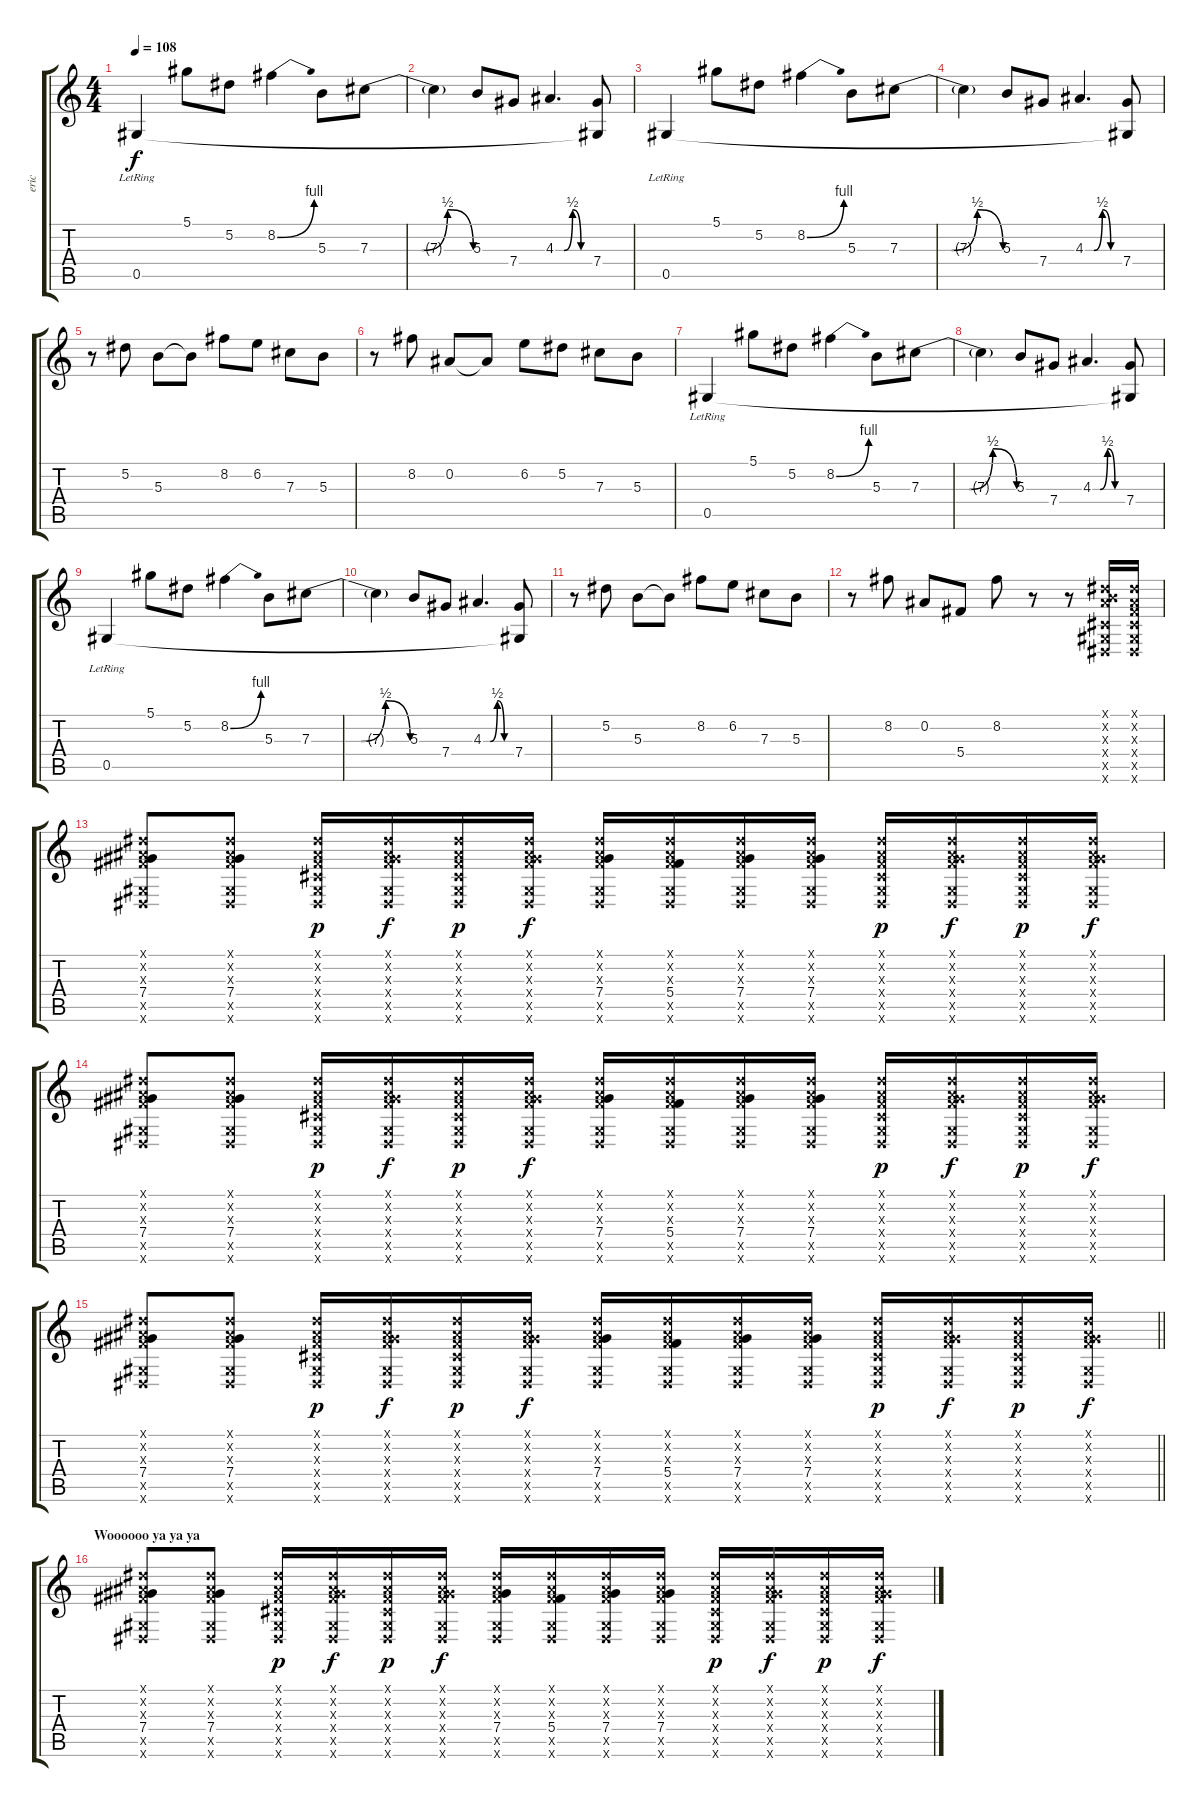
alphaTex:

\track ("eric" "eric") {instrument overdrivenguitar}
\staff {score tabs}
\tuning (Eb4 Bb3 Gb3 Db3 Ab2 Eb2) {hide}
\ts (4 4)
\tempo 108
\clef g2
\ks c
0.5{lr}.4{dy f instrument overdrivenguitar} 5.1.8 5.2.8 8.2{be (bend 0 0 60 4)}.4 5.3.8 7.3{be (custom 0 0 15 0 30 0 45 2 60 0)}.8 |
7.3{t}.4 5.3.8 7.4.8 4.3{be (custom 0 0 15 0 30 2 45 0 60 0)}.4{d} (7.4 0.5{t}).8 |
0.5{lr}.4 5.1.8 5.2.8 8.2{be (bend 0 0 60 4)}.4 5.3.8 7.3{be (custom 0 0 15 0 30 0 45 2 60 0)}.8 |
7.3{t}.4 5.3.8 7.4.8 4.3{be (custom 0 0 15 0 30 2 45 0 60 0)}.4{d} (7.4 0.5{t}).8 |
r.8 5.2.8 5.3.8 5.3{t}.8 8.2.8 6.2.8 7.3.8 5.3.8 |
r.8 8.2.8 0.2.8 0.2{t}.8 6.2.8 5.2.8 7.3.8 5.3.8 |
0.5{lr}.4 5.1.8 5.2.8 8.2{be (bend 0 0 60 4)}.4 5.3.8 7.3{be (custom 0 0 15 0 30 0 45 2 60 0)}.8 |
7.3{t}.4 5.3.8 7.4.8 4.3{be (custom 0 0 15 0 30 2 45 0 60 0)}.4{d} (7.4 0.5{t}).8 |
0.5{lr}.4 5.1.8 5.2.8 8.2{be (bend 0 0 60 4)}.4 5.3.8 7.3{be (custom 0 0 15 0 30 0 45 2 60 0)}.8 |
7.3{t}.4 5.3.8 7.4.8 4.3{be (custom 0 0 15 0 30 2 45 0 60 0)}.4{d} (7.4 0.5{t}).8 |
r.8 5.2.8 5.3.8 5.3{t}.8 8.2.8 6.2.8 7.3.8 5.3.8 |
r.8 8.2.8 0.2.8 5.4.8 8.2.8 r.8 r.8 (0.1{x} 0.2{x} 5.3{x} 0.4{x} 0.5{x} 0.6{x}).16 (0.1{x} 0.2{x} 0.3{x} 0.4{x} 0.5{x} 0.6{x}).16 |
(0.1{x} 0.2{x} 0.3{x} 7.4 0.5{x} 0.6{x}).8 (0.1{x} 0.2{x} 0.3{x} 7.4 0.5{x} 0.6{x}).8 (0.1{x} 0.2{x} 0.3{x} 0.4{x} 0.5{x} 0.6{x}).16{dy p} (0.1{x} 0.2{x} 0.3{x} 7.4{x} 0.5{x} 0.6{x}).16{dy f} (0.1{x} 0.2{x} 0.3{x} 0.4{x} 0.5{x} 0.6{x}).16{dy p} (0.1{x} 0.2{x} 0.3{x} 7.4{x} 0.5{x} 0.6{x}).16{dy f} (0.1{x} 0.2{x} 0.3{x} 7.4 0.5{x} 0.6{x}).16 (0.1{x} 0.2{x} 0.3{x} 5.4 0.5{x} 0.6{x}).16 (0.1{x} 0.2{x} 0.3{x} 7.4 0.5{x} 0.6{x}).16 (0.1{x} 0.2{x} 0.3{x} 7.4 0.5{x} 0.6{x}).16 (0.1{x} 0.2{x} 0.3{x} 0.4{x} 0.5{x} 0.6{x}).16{dy p} (0.1{x} 0.2{x} 0.3{x} 7.4{x} 0.5{x} 0.6{x}).16{dy f} (0.1{x} 0.2{x} 0.3{x} 0.4{x} 0.5{x} 0.6{x}).16{dy p} (0.1{x} 0.2{x} 0.3{x} 7.4{x} 0.5{x} 0.6{x}).16{dy f} |
(0.1{x} 0.2{x} 0.3{x} 7.4 0.5{x} 0.6{x}).8 (0.1{x} 0.2{x} 0.3{x} 7.4 0.5{x} 0.6{x}).8 (0.1{x} 0.2{x} 0.3{x} 0.4{x} 0.5{x} 0.6{x}).16{dy p} (0.1{x} 0.2{x} 0.3{x} 7.4{x} 0.5{x} 0.6{x}).16{dy f} (0.1{x} 0.2{x} 0.3{x} 0.4{x} 0.5{x} 0.6{x}).16{dy p} (0.1{x} 0.2{x} 0.3{x} 7.4{x} 0.5{x} 0.6{x}).16{dy f} (0.1{x} 0.2{x} 0.3{x} 7.4 0.5{x} 0.6{x}).16 (0.1{x} 0.2{x} 0.3{x} 5.4 0.5{x} 0.6{x}).16 (0.1{x} 0.2{x} 0.3{x} 7.4 0.5{x} 0.6{x}).16 (0.1{x} 0.2{x} 0.3{x} 7.4 0.5{x} 0.6{x}).16 (0.1{x} 0.2{x} 0.3{x} 0.4{x} 0.5{x} 0.6{x}).16{dy p} (0.1{x} 0.2{x} 0.3{x} 7.4{x} 0.5{x} 0.6{x}).16{dy f} (0.1{x} 0.2{x} 0.3{x} 0.4{x} 0.5{x} 0.6{x}).16{dy p} (0.1{x} 0.2{x} 0.3{x} 7.4{x} 0.5{x} 0.6{x}).16{dy f} |
\barLineRight lightlight
(0.1{x} 0.2{x} 0.3{x} 7.4 0.5{x} 0.6{x}).8 (0.1{x} 0.2{x} 0.3{x} 7.4 0.5{x} 0.6{x}).8 (0.1{x} 0.2{x} 0.3{x} 0.4{x} 0.5{x} 0.6{x}).16{dy p} (0.1{x} 0.2{x} 0.3{x} 7.4{x} 0.5{x} 0.6{x}).16{dy f} (0.1{x} 0.2{x} 0.3{x} 0.4{x} 0.5{x} 0.6{x}).16{dy p} (0.1{x} 0.2{x} 0.3{x} 7.4{x} 0.5{x} 0.6{x}).16{dy f} (0.1{x} 0.2{x} 0.3{x} 7.4 0.5{x} 0.6{x}).16 (0.1{x} 0.2{x} 0.3{x} 5.4 0.5{x} 0.6{x}).16 (0.1{x} 0.2{x} 0.3{x} 7.4 0.5{x} 0.6{x}).16 (0.1{x} 0.2{x} 0.3{x} 7.4 0.5{x} 0.6{x}).16 (0.1{x} 0.2{x} 0.3{x} 0.4{x} 0.5{x} 0.6{x}).16{dy p} (0.1{x} 0.2{x} 0.3{x} 7.4{x} 0.5{x} 0.6{x}).16{dy f} (0.1{x} 0.2{x} 0.3{x} 0.4{x} 0.5{x} 0.6{x}).16{dy p} (0.1{x} 0.2{x} 0.3{x} 7.4{x} 0.5{x} 0.6{x}).16{dy f} |
\section ("" "Woooooo ya ya ya")
(0.1{x} 0.2{x} 0.3{x} 7.4 0.5{x} 0.6{x}).8 (0.1{x} 0.2{x} 0.3{x} 7.4 0.5{x} 0.6{x}).8 (0.1{x} 0.2{x} 0.3{x} 0.4{x} 0.5{x} 0.6{x}).16{dy p} (0.1{x} 0.2{x} 0.3{x} 7.4{x} 0.5{x} 0.6{x}).16{dy f} (0.1{x} 0.2{x} 0.3{x} 0.4{x} 0.5{x} 0.6{x}).16{dy p} (0.1{x} 0.2{x} 0.3{x} 7.4{x} 0.5{x} 0.6{x}).16{dy f} (0.1{x} 0.2{x} 0.3{x} 7.4 0.5{x} 0.6{x}).16 (0.1{x} 0.2{x} 0.3{x} 5.4 0.5{x} 0.6{x}).16 (0.1{x} 0.2{x} 0.3{x} 7.4 0.5{x} 0.6{x}).16 (0.1{x} 0.2{x} 0.3{x} 7.4 0.5{x} 0.6{x}).16 (0.1{x} 0.2{x} 0.3{x} 0.4{x} 0.5{x} 0.6{x}).16{dy p} (0.1{x} 0.2{x} 0.3{x} 7.4{x} 0.5{x} 0.6{x}).16{dy f} (0.1{x} 0.2{x} 0.3{x} 0.4{x} 0.5{x} 0.6{x}).16{dy p} (0.1{x} 0.2{x} 0.3{x} 7.4{x} 0.5{x} 0.6{x}).16{dy f}
